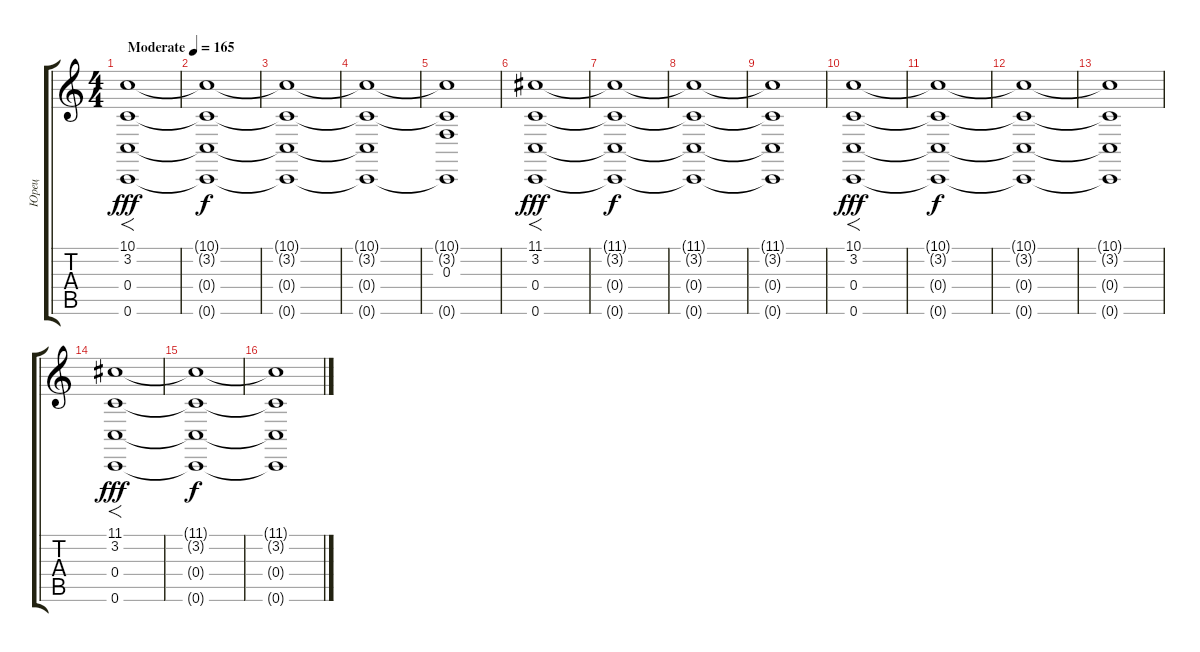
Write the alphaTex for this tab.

\track ("Юрец" "Юрец") {instrument synthvoice}
\staff {score tabs}
\tuning (D4 A3 F3 C3 G2 C2) {hide}
\ts (4 4)
\tempo (165 "Moderate")
\clef g2
\ks c
(10.1 3.2 0.4 0.6).1{f dy fff instrument synthvoice} |
(10.1{t} 3.2{t} 0.4{t} 0.6{t}).1{dy f} |
(10.1{t} 3.2{t} 0.4{t} 0.6{t}).1 |
(10.1{t} 3.2{t} 0.4{t} 0.6{t}).1 |
(10.1{t} 3.2{t} 0.3 0.6{t}).1 |
(11.1 3.2 0.4 0.6).1{f dy fff} |
(11.1{t} 3.2{t} 0.4{t} 0.6{t}).1{dy f} |
(11.1{t} 3.2{t} 0.4{t} 0.6{t}).1 |
(11.1{t} 3.2{t} 0.4{t} 0.6{t}).1 |
(10.1 3.2 0.4 0.6).1{f dy fff} |
(10.1{t} 3.2{t} 0.4{t} 0.6{t}).1{dy f} |
(10.1{t} 3.2{t} 0.4{t} 0.6{t}).1 |
(10.1{t} 3.2{t} 0.4{t} 0.6{t}).1 |
(11.1 3.2 0.4 0.6).1{f dy fff} |
(11.1{t} 3.2{t} 0.4{t} 0.6{t}).1{dy f} |
(11.1{t} 3.2{t} 0.4{t} 0.6{t}).1
